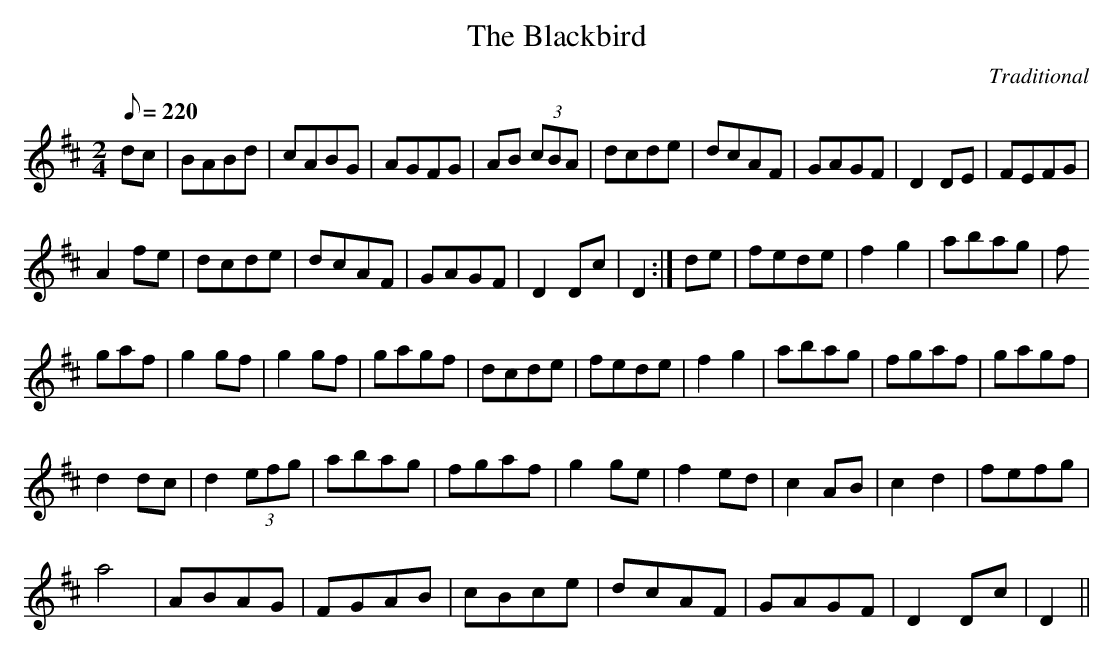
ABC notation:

X:1
T:The Blackbird
M:2/4
L:1/8
Q:220
C:Traditional
K:D
dc | BABd | cABG | AGFG | AB (3cBA | dcde | dcAF | GAGF | D2 DE | FEFG |
A2 fe | dcde | dcAF | GAGF | D2 Dc | D2 :| de | fede | f2 g2 | abag | f
gaf | g2 gf | g2 gf | gagf | dcde | fede | f2 g2 | abag | fgaf | gagf |
d2 dc | d2 (3efg | abag | fgaf | g2 ge | f2 ed | c2 AB | c2 d2 | fefg |
a4 | ABAG | FGAB | cBce | dcAF | GAGF | D2 Dc | D2 ||
